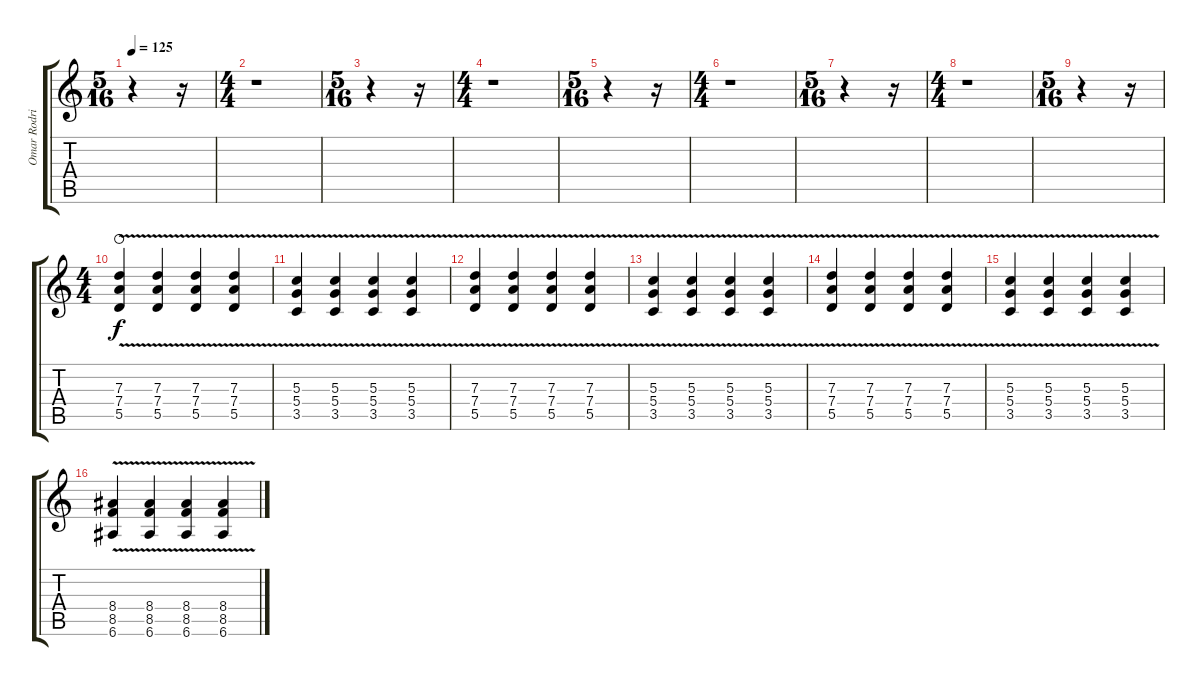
\track ("Omar Rodriguez" "Omar Rodri") {instrument distortionguitar}
\staff {score tabs}
\tuning (E4 B3 G3 D3 A2 E2) {hide}
\ts (5 16)
\tempo 125
\clef g2
\ks c
r.4{dy f} r.16 |
\ts (4 4)
r.1 |
\ts (5 16)
r.4 r.16 |
\ts (4 4)
r.1 |
\ts (5 16)
r.4 r.16 |
\ts (4 4)
r.1 |
\ts (5 16)
r.4 r.16 |
\ts (4 4)
r.1 |
\ts (5 16)
r.4 r.16 |
\ts (4 4)
(7.3{v} 7.4{v} 5.5{v}).4{volume 12 waho} (7.3{v} 7.4{v} 5.5{v}).4 (7.3{v} 7.4{v} 5.5{v}).4 (7.3{v} 7.4{v} 5.5{v}).4 |
(5.3{v} 5.4{v} 3.5{v}).4 (5.3{v} 5.4{v} 3.5{v}).4 (5.3{v} 5.4{v} 3.5{v}).4 (5.3{v} 5.4{v} 3.5{v}).4 |
(7.3{v} 7.4{v} 5.5{v}).4 (7.3{v} 7.4{v} 5.5{v}).4 (7.3{v} 7.4{v} 5.5{v}).4 (7.3{v} 7.4{v} 5.5{v}).4 |
(5.3{v} 5.4{v} 3.5{v}).4 (5.3{v} 5.4{v} 3.5{v}).4 (5.3{v} 5.4{v} 3.5{v}).4 (5.3{v} 5.4{v} 3.5{v}).4 |
(7.3{v} 7.4{v} 5.5{v}).4 (7.3{v} 7.4{v} 5.5{v}).4 (7.3{v} 7.4{v} 5.5{v}).4 (7.3{v} 7.4{v} 5.5{v}).4 |
(5.3{v} 5.4{v} 3.5{v}).4 (5.3{v} 5.4{v} 3.5{v}).4 (5.3{v} 5.4{v} 3.5{v}).4 (5.3{v} 5.4{v} 3.5{v}).4 |
(8.4{v} 8.5{v} 6.6{v}).4 (8.4{v} 8.5{v} 6.6{v}).4 (8.4{v} 8.5{v} 6.6{v}).4 (8.4{v} 8.5{v} 6.6{v}).4
